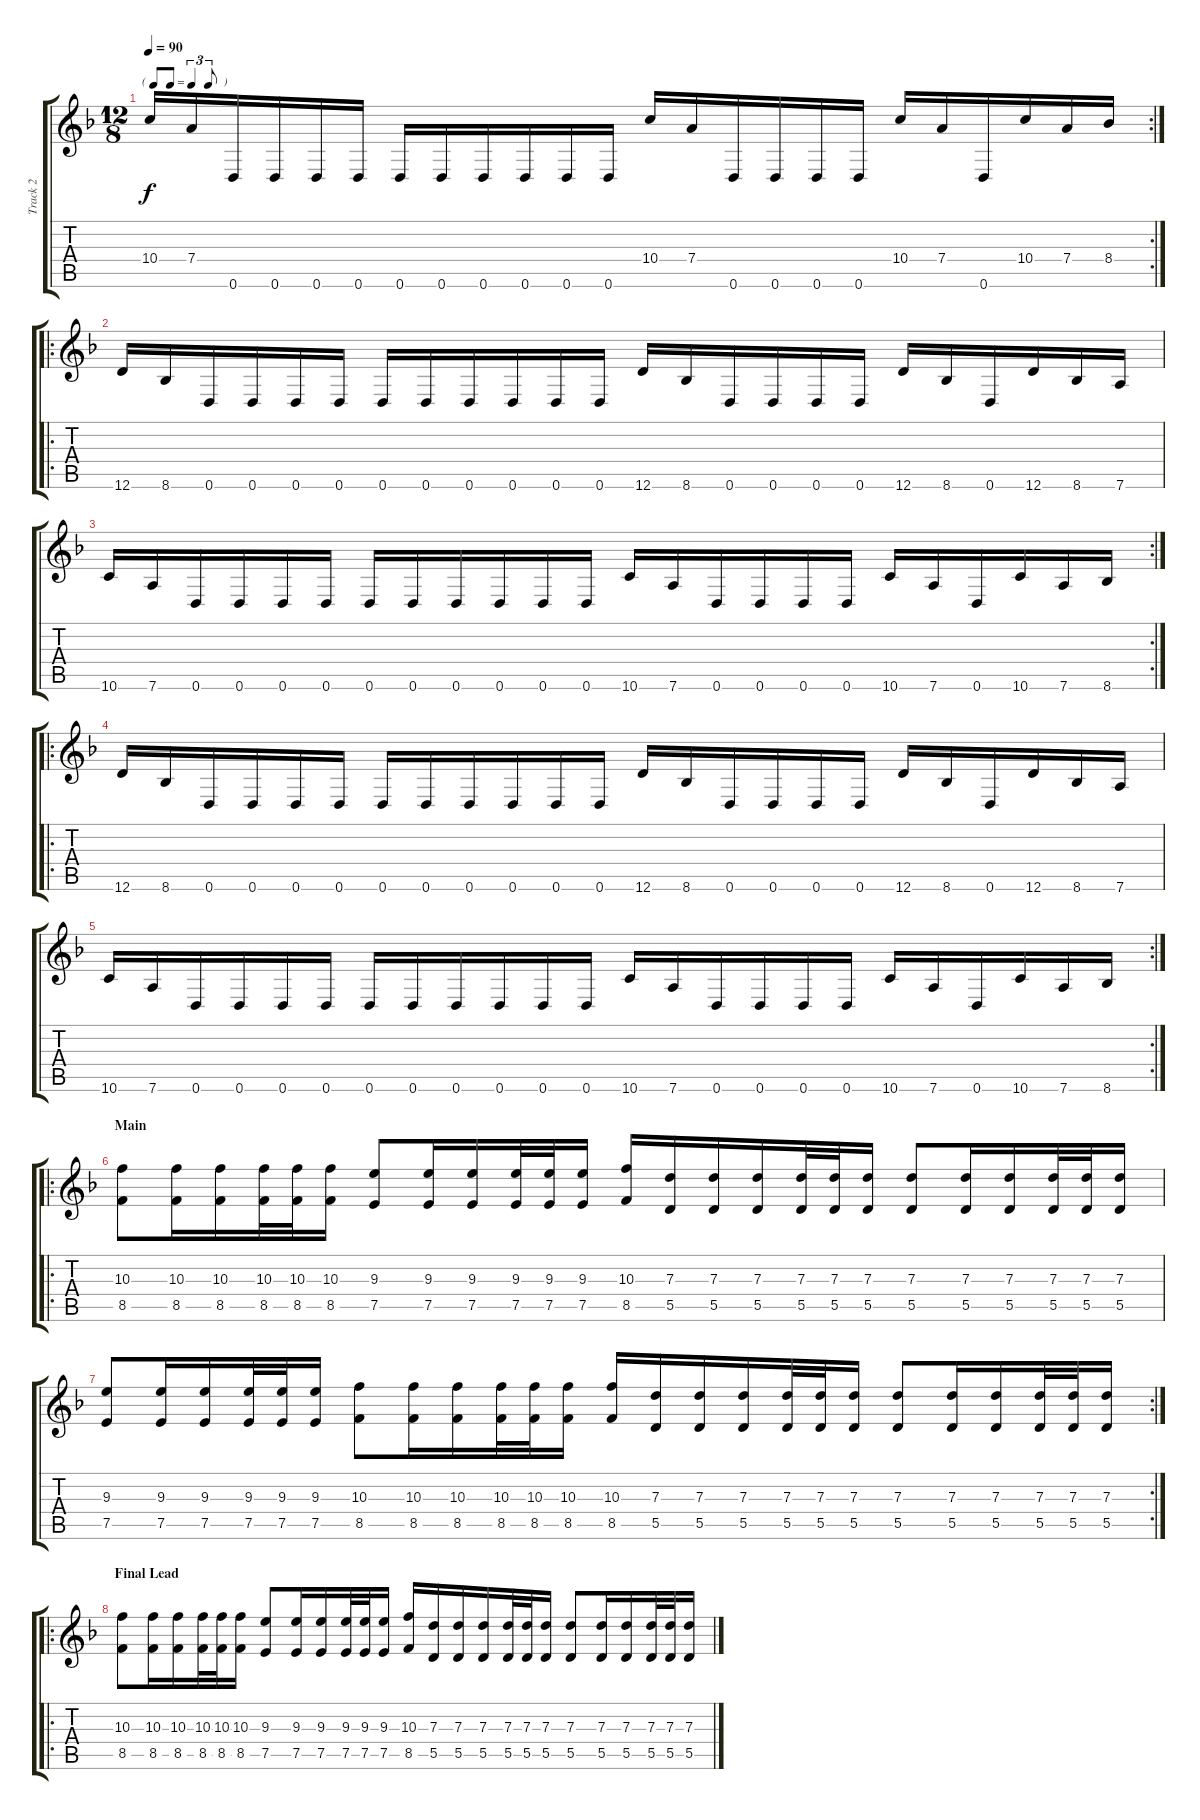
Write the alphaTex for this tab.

\track ("Track 2" "Track 2") {instrument distortionguitar}
\staff {score tabs}
\tuning (E4 B3 G3 D3 A2 D2) {hide}
\rc 2
\ts (12 8)
\tf triplet8th
\tempo 90
\clef g2
\ks dminor
10.4.16{dy f} 7.4.16 0.6.16 0.6.16 0.6.16 0.6.16 0.6.16 0.6.16 0.6.16 0.6.16 0.6.16 0.6.16 10.4.16 7.4.16 0.6.16 0.6.16 0.6.16 0.6.16 10.4.16 7.4.16 0.6.16 10.4.16 7.4.16 8.4.16 |
\ro
12.6.16 8.6.16 0.6.16 0.6.16 0.6.16 0.6.16 0.6.16 0.6.16 0.6.16 0.6.16 0.6.16 0.6.16 12.6.16 8.6.16 0.6.16 0.6.16 0.6.16 0.6.16 12.6.16 8.6.16 0.6.16 12.6.16 8.6.16 7.6.16 |
\rc 2
10.6.16 7.6.16 0.6.16 0.6.16 0.6.16 0.6.16 0.6.16 0.6.16 0.6.16 0.6.16 0.6.16 0.6.16 10.6.16 7.6.16 0.6.16 0.6.16 0.6.16 0.6.16 10.6.16 7.6.16 0.6.16 10.6.16 7.6.16 8.6.16 |
\ro
12.6.16 8.6.16 0.6.16 0.6.16 0.6.16 0.6.16 0.6.16 0.6.16 0.6.16 0.6.16 0.6.16 0.6.16 12.6.16 8.6.16 0.6.16 0.6.16 0.6.16 0.6.16 12.6.16 8.6.16 0.6.16 12.6.16 8.6.16 7.6.16 |
\rc 2
10.6.16 7.6.16 0.6.16 0.6.16 0.6.16 0.6.16 0.6.16 0.6.16 0.6.16 0.6.16 0.6.16 0.6.16 10.6.16 7.6.16 0.6.16 0.6.16 0.6.16 0.6.16 10.6.16 7.6.16 0.6.16 10.6.16 7.6.16 8.6.16 |
\ro
\section ("" "Main")
(10.3 8.5).8 (10.3 8.5).16 (10.3 8.5).16 (10.3 8.5).32 (10.3 8.5).32 (10.3 8.5).16 (9.3 7.5).8 (9.3 7.5).16 (9.3 7.5).16 (9.3 7.5).32 (9.3 7.5).32 (9.3 7.5).16 (10.3 8.5).16 (7.3 5.5).16 (7.3 5.5).16 (7.3 5.5).16 (7.3 5.5).32 (7.3 5.5).32 (7.3 5.5).16 (7.3 5.5).8 (7.3 5.5).16 (7.3 5.5).16 (7.3 5.5).32 (7.3 5.5).32 (7.3 5.5).16 |
\rc 2
(9.3 7.5).8 (9.3 7.5).16 (9.3 7.5).16 (9.3 7.5).32 (9.3 7.5).32 (9.3 7.5).16 (10.3 8.5).8 (10.3 8.5).16 (10.3 8.5).16 (10.3 8.5).32 (10.3 8.5).32 (10.3 8.5).16 (10.3 8.5).16 (7.3 5.5).16 (7.3 5.5).16 (7.3 5.5).16 (7.3 5.5).32 (7.3 5.5).32 (7.3 5.5).16 (7.3 5.5).8 (7.3 5.5).16 (7.3 5.5).16 (7.3 5.5).32 (7.3 5.5).32 (7.3 5.5).16 |
\ro
\section ("" "Final Lead")
(10.3 8.5).8 (10.3 8.5).16 (10.3 8.5).16 (10.3 8.5).32 (10.3 8.5).32 (10.3 8.5).16 (9.3 7.5).8 (9.3 7.5).16 (9.3 7.5).16 (9.3 7.5).32 (9.3 7.5).32 (9.3 7.5).16 (10.3 8.5).16 (7.3 5.5).16 (7.3 5.5).16 (7.3 5.5).16 (7.3 5.5).32 (7.3 5.5).32 (7.3 5.5).16 (7.3 5.5).8 (7.3 5.5).16 (7.3 5.5).16 (7.3 5.5).32 (7.3 5.5).32 (7.3 5.5).16
